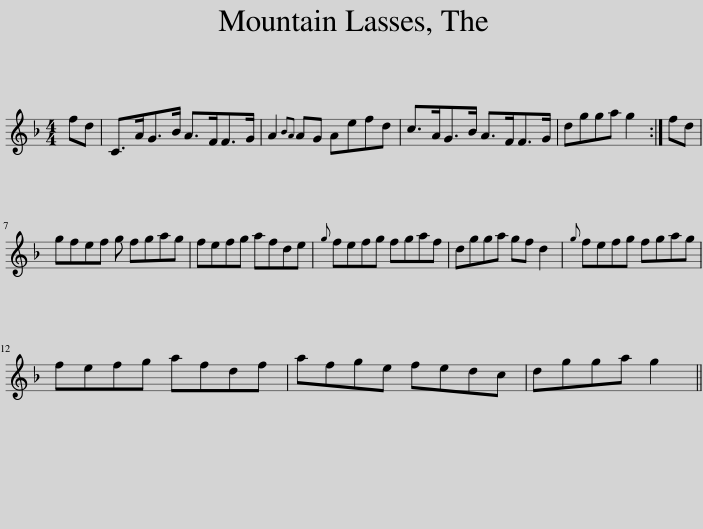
X:1
L:1/8
M:4/4
I:linebreak $
K:F
V:1 treble
V:1
 fd | C>AG>B A>FF>G | A2{BA} AG Aefd | c>AG>B A>FF>G | dgga g2 :| %5
 fd |$ gfef g fgag | fefg afde |{g} fefg fgaf | dgga gf d2 | %10
{g} fefg fgag |$ fefg afdf | afge fedc | dgga g2 || %14
